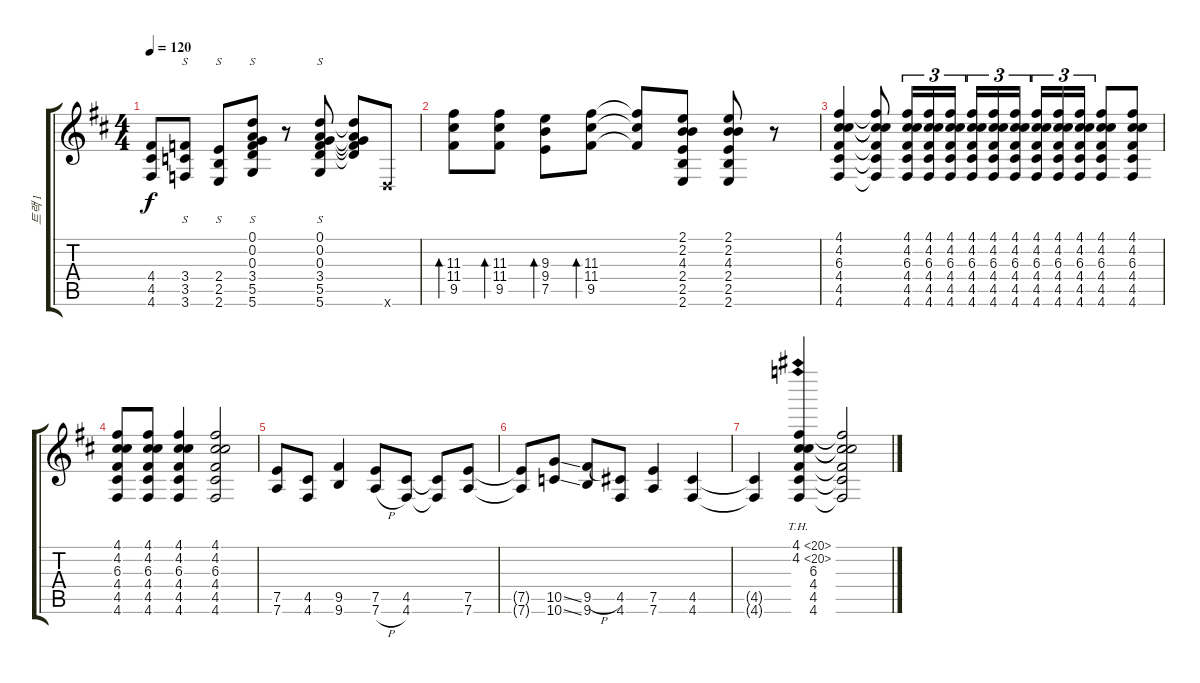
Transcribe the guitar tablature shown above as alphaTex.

\track ("트랙 1" "트랙 1") {instrument acousticguitarsteel}
\staff {score tabs}
\tuning (D4 A3 G3 D3 A2 D2) {hide}
\ts (4 4)
\tempo 120
\clef g2
\ks d
(4.4 4.5 4.6).8{dy f} (3.4 3.5 3.6).8{s} (2.4 2.5 2.6).8{s} (0.1 0.2 0.3 3.4 5.5 5.6).8{s} r.8 (0.1 0.2 0.3 3.4 5.5 5.6).8{s} (0.1{t} 0.2{t} 0.3{t} 3.4{t} 5.5{t}).8 0.6{x}.8 |
(11.3 11.4 9.5).8{bd 120} (11.3 11.4 9.5).8{bd 120} (9.3 9.4 7.5).8{bd 120} (11.3 11.4 9.5).8{bd 120} (11.3{t} 11.4{t} 9.5{t}).8 (2.1 2.2 4.3 2.4 2.5 2.6).8 (2.1 2.2 4.3 2.4 2.5 2.6).8 r.8 |
(4.1 4.2 6.3 4.4 4.5 4.6).4 (4.1{t} 4.2{t} 6.3{t} 4.4{t} 4.5{t} 4.6{t}).8 (4.1 4.2 6.3 4.4 4.5 4.6).16{tu (3 2)} (4.1 4.2 6.3 4.4 4.5 4.6).16{tu (3 2)} (4.1 4.2 6.3 4.4 4.5 4.6).16{tu (3 2)} (4.1 4.2 6.3 4.4 4.5 4.6).16{tu (3 2)} (4.1 4.2 6.3 4.4 4.5 4.6).16{tu (3 2)} (4.1 4.2 6.3 4.4 4.5 4.6).16{tu (3 2) beam splitsecondary} (4.1 4.2 6.3 4.4 4.5 4.6).16{tu (3 2)} (4.1 4.2 6.3 4.4 4.5 4.6).16{tu (3 2)} (4.1 4.2 6.3 4.4 4.5 4.6).16{tu (3 2)} (4.1 4.2 6.3 4.4 4.5 4.6).8 (4.1 4.2 6.3 4.4 4.5 4.6).8 |
(4.1 4.2 6.3 4.4 4.5 4.6).8 (4.1 4.2 6.3 4.4 4.5 4.6).8 (4.1 4.2 6.3 4.4 4.5 4.6).4 (4.1 4.2 6.3 4.4 4.5 4.6).2 |
(7.5 7.6).8 (4.5 4.6).8 (9.5 9.6).4 (7.5 7.6{h}).8 (4.5 4.6).8 (4.5{t} 4.6{t}).8 (7.5 7.6).8 |
(7.5{t} 7.6{t}).8 (10.5{ss} 10.6{ss}).8 (9.5{h} 9.6).8 (4.5 4.6).8 (7.5 7.6).4 (4.5 4.6).4 |
(4.5{t} 4.6{t}).4 (4.1{th 16} 4.2{th 16} 6.3 4.4 4.5 4.6).4 (4.1{t} 4.2{t} 6.3{t} 4.4{t} 4.5{t} 4.6{t}).2
